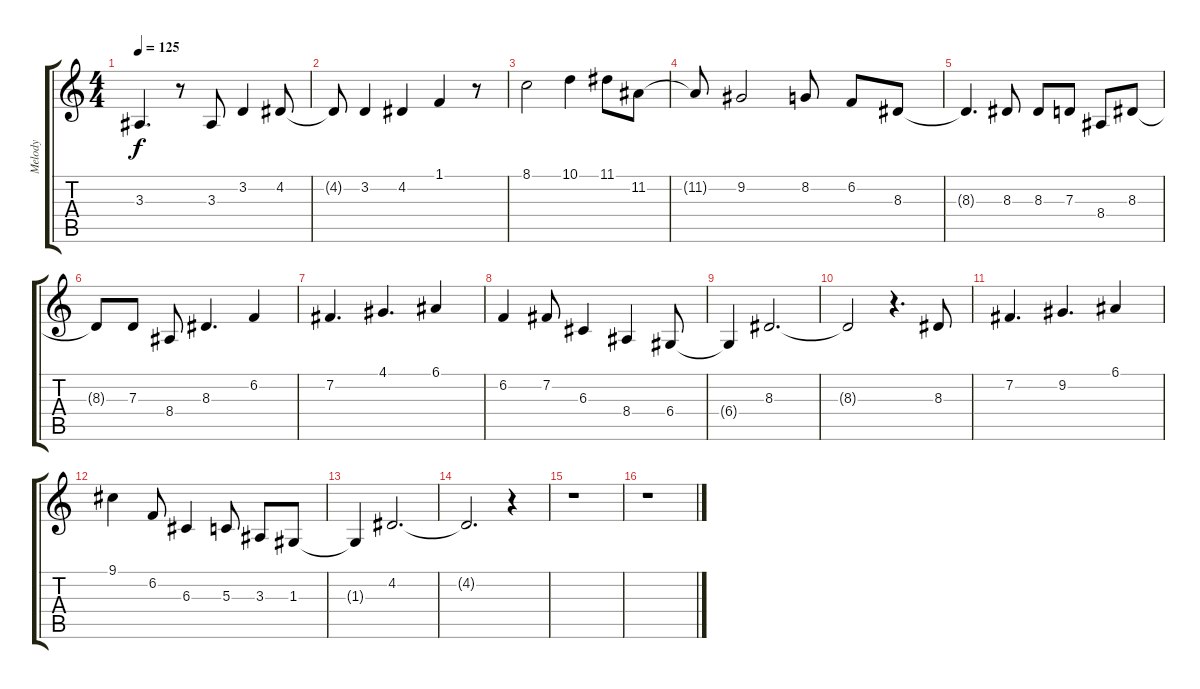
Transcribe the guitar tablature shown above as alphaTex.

\track ("Melody" "Melody") {instrument vibraphone}
\staff {score tabs}
\tuning (E4 B3 G3 D3 A2 E2) {hide}
\ts (4 4)
\tempo 125
\clef g2
\ks c
3.3{t}.4{d dy f} r.8 3.3.8 3.2.4 4.2.8 |
4.2{t}.8 3.2.4 4.2.4 1.1.4 r.8 |
8.1.2 10.1.4 11.1.8 11.2.8 |
11.2{t}.8 9.2.2 8.2.8 6.2.8 8.3.8 |
8.3{t}.4{d} 8.3.8 8.3.8 7.3.8 8.4.8 8.3.8 |
8.3{t}.8 7.3.8 8.4.8 8.3.4{d} 6.2.4 |
7.2.4{d} 4.1.4{d} 6.1.4 |
6.2.4 7.2.8 6.3.4 8.4.4 6.4.8 |
6.4{t}.4 8.3.2{d} |
8.3{t}.2 r.4{d} 8.3.8 |
7.2.4{d} 9.2.4{d} 6.1.4 |
9.1.4 6.2.8 6.3.4 5.3.8 3.3.8 1.3.8 |
1.3{t}.4 4.2.2{d} |
4.2{t}.2{d} r.4 |
r.1 |
r.1
